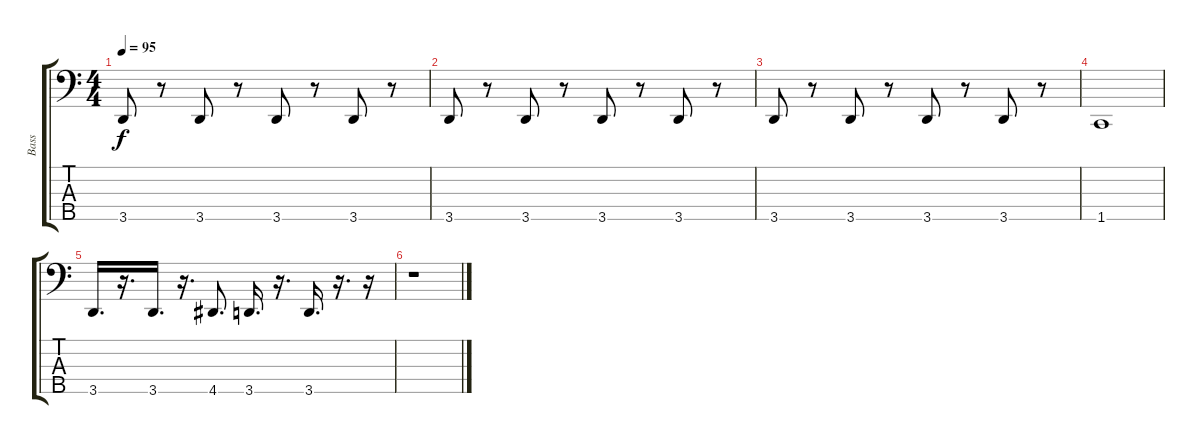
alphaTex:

\track ("Bass" "Bass") {instrument electricbassfinger}
\staff {score tabs}
\tuning (G2 D2 A1 E1 B0) {hide}
\ts (4 4)
\tempo 95
\clef f4
\ks c
3.5.8{dy f} r.8 3.5.8 r.8 3.5.8 r.8 3.5.8 r.8 |
3.5.8 r.8 3.5.8 r.8 3.5.8 r.8 3.5.8 r.8 |
3.5.8 r.8 3.5.8 r.8 3.5.8 r.8 3.5.8 r.8 |
1.5.1 |
3.5.16{d} r.16{d} 3.5.16{d} r.16{d} 4.5.8{d} 3.5.16{d} r.16{d} 3.5.16{d} r.16{d} r.16 |
r.1
